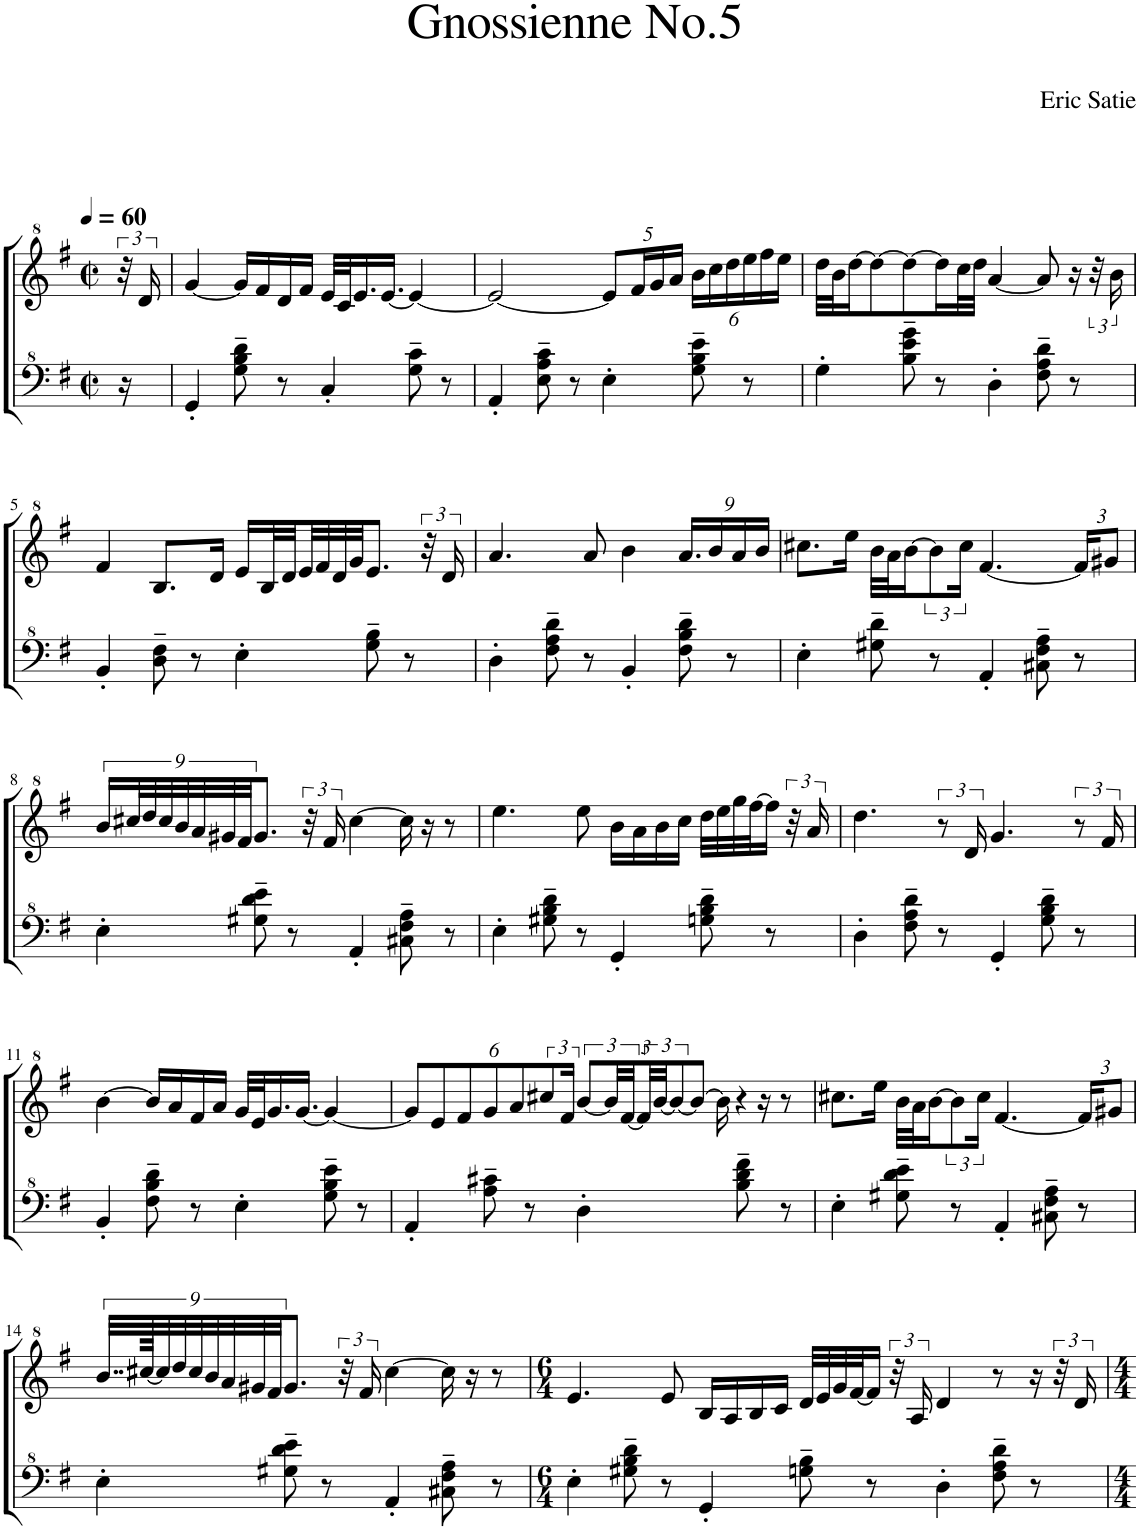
**kern	**kern
*part1	*part1
*staff2	*staff1
*I"Model III	*
*clefF^4	*clefG^2
*k[f#]	*k[f#]
*M2/2	*M2/2
*met(c|)	*met(c|)
*MM60	*MM60
=1	=1
16r	48r
.	24dd/
=2	=2
4G'/	[4gg/
8g\~ 8b\~ 8dd\~	16gg/LL]
.	16ff#/
8r	16dd/
.	16ff#/JJ
4c'/	32ee/LLL
.	32cc/J
.	16.ee/
.	[16.ee/JJ
8g\~ 8cc\~	4ee/_
8r	.
=3	=3
4A'/	2ee/_
8e\~ 8a\~ 8cc\~	.
8r	.
*	*Xbrackettup
4e'\	10ee/L]
.	20ff#/L
.	20gg/
.	20aa/JJ
8g\~ 8b\~ 8ee\~	24bb\LL
.	24ccc\
.	24ddd\
8r	24eee\
.	24fff#\
.	24eee\JJ
=4	=4
4g'\	32ddd\LLL
.	32bb\J
.	[16ddd\J
.	8ddd\_
8b\~ 8ee\~ 8gg\~	8ddd\_
8r	16ddd\L]
.	32ccc\L
.	32ddd\JJJ
4d'\	[4aa/
8f#\~ 8a\~ 8dd\~	8aa/]
8r	16r
*	*brackettup
.	48r
.	24bb\
!!LO:LB:g=z
=5	=5
4B'/	4ff#/
8d\~ 8f#\~	8.b/L
8r	.
.	16dd/Jk
4e'\	16ee/LL
.	32b/L
.	32dd/
.	32ee/
.	32ff#/
.	32dd/
.	32gg/JJ
8g\~ 8b\~	8.ee/J
8r	.
.	48r
.	24dd/
=6	=6
4d'\	4.aa/
8f#\~ 8a\~ 8dd\~	.
8r	8aa/
4B'/	4bb\
*	*Xbrackettup
8f#\~ 8b\~ 8dd\~	18.aa/LL
.	18bb/
8r	.
.	18aa/
.	18bb/JJ
=7	=7
4e'\	8.ccc#X\L
.	16eee\Jk
8g#X\~ 8dd\~	32bb\LLL
.	32aa\J
.	[16bb\J
*	*brackettup
8r	12bb\]
.	24ccc#\Jk
4A'/	[4.ff#/
8c#X\~ 8f#\~ 8a\~	.
*	*Xbrackettup
8r	24ff#/KL]
.	12gg#X/J
!!LO:LB:g=z
=8	=8
*	*brackettup
4e'\	18bb/LL
.	36ccc#X/L
.	36ddd/
.	36ccc#/
.	36bb/
.	36aa/
.	36gg#X/
.	36ff#/JJ
8g#X\~ 8dd\~ 8ee\~	8.gg#/J
8r	.
.	48r
.	24ff#/
4A'/	[4ccc#\
8c#X\~ 8f#\~ 8a\~	16ccc#\]
.	16r
8r	8r
=9	=9
4e'\	4.eee\
8g#X\~ 8b\~ 8dd\~	.
8r	8eee\
4G'/	16bb\LL
.	16aa\
.	16bb\
.	16ccc\JJ
8gn\~ 8b\~ 8dd\~	32ddd\LLL
.	32eee\
.	32ggg\
.	[32fff#\J
8r	16fff#\JJ]
.	48r
.	24aa/
=10	=10
4d'\	4.ddd\
8f#\~ 8a\~ 8dd\~	.
8r	12r
.	24dd/
4G'/	4.gg/
8g\~ 8b\~ 8dd\~	.
8r	12r
.	24ff#/
!!LO:LB:g=z
=11	=11
4B'/	[4bb\
8f#\~ 8b\~ 8dd\~	16bb/LL]
.	16aa/
8r	16ff#/
.	16aa/JJ
4e'\	32gg/LLL
.	32ee/J
.	16.gg/
.	[16.gg/JJ
8g\~ 8b\~ 8ee\~	4gg/_
8r	.
=12	=12
*	*Xbrackettup
4A'/	12gg/L]
.	12ee/
.	12ff#/
8a\~ 8cc#X\~	12gg/
.	12aa/
8r	.
.	18ccc#X/
.	36ff#/Jk
4d'\	[18bb/L
.	72bb/LL]
.	[72ff#/
.	72ff#/]
.	[72bb/JJ
.	18bb/_
.	12bb/J_
8b\~ 8dd\~ 8ff#\~	16bb\]
.	4r
8r	.
4ryy	.
.	16r
.	8r
=13	=13
4e'\	8.ccc#X\L
.	16eee\Jk
8g#X\~ 8dd\~ 8ee\~	32bb\LLL
.	32aa\J
.	[16bb\J
*	*brackettup
8r	12bb\]
.	24ccc#\Jk
4A'/	[4.ff#/
8c#X\~ 8f#\~ 8a\~	.
*	*Xbrackettup
8r	24ff#/KL]
.	12gg#X/J
!!LO:LB:g=z
=14	=14
*	*brackettup
4e'\	36..bb/LLL
.	[144ccc#X/KK
.	36ccc#/]
.	36ddd/
.	36ccc#/
.	36bb/
.	36aa/
.	36gg#X/
.	36ff#/JJ
8g#X\~ 8dd\~ 8ee\~	8.gg#/J
8r	.
.	48r
.	24ff#/
4A'/	[4ccc#\
8c#X\~ 8f#\~ 8a\~	16ccc#\]
.	16r
8r	8r
=15	=15
*M6/4	*M6/4
4e'\	4.ee/
8g#X\~ 8b\~ 8dd\~	.
8r	8ee/
4G'/	16b/LL
.	16a/
.	16b/
.	16cc/JJ
8gn\~ 8b\~	32dd/LLL
.	32ee/
.	32gg/
.	[32ff#/J
8r	16ff#/JJ]
.	48r
.	24a/
4d'\	4dd/
8f#\~ 8a\~ 8dd\~	8r
8r	16r
.	48r
.	24dd/
=	=
*-	*-
